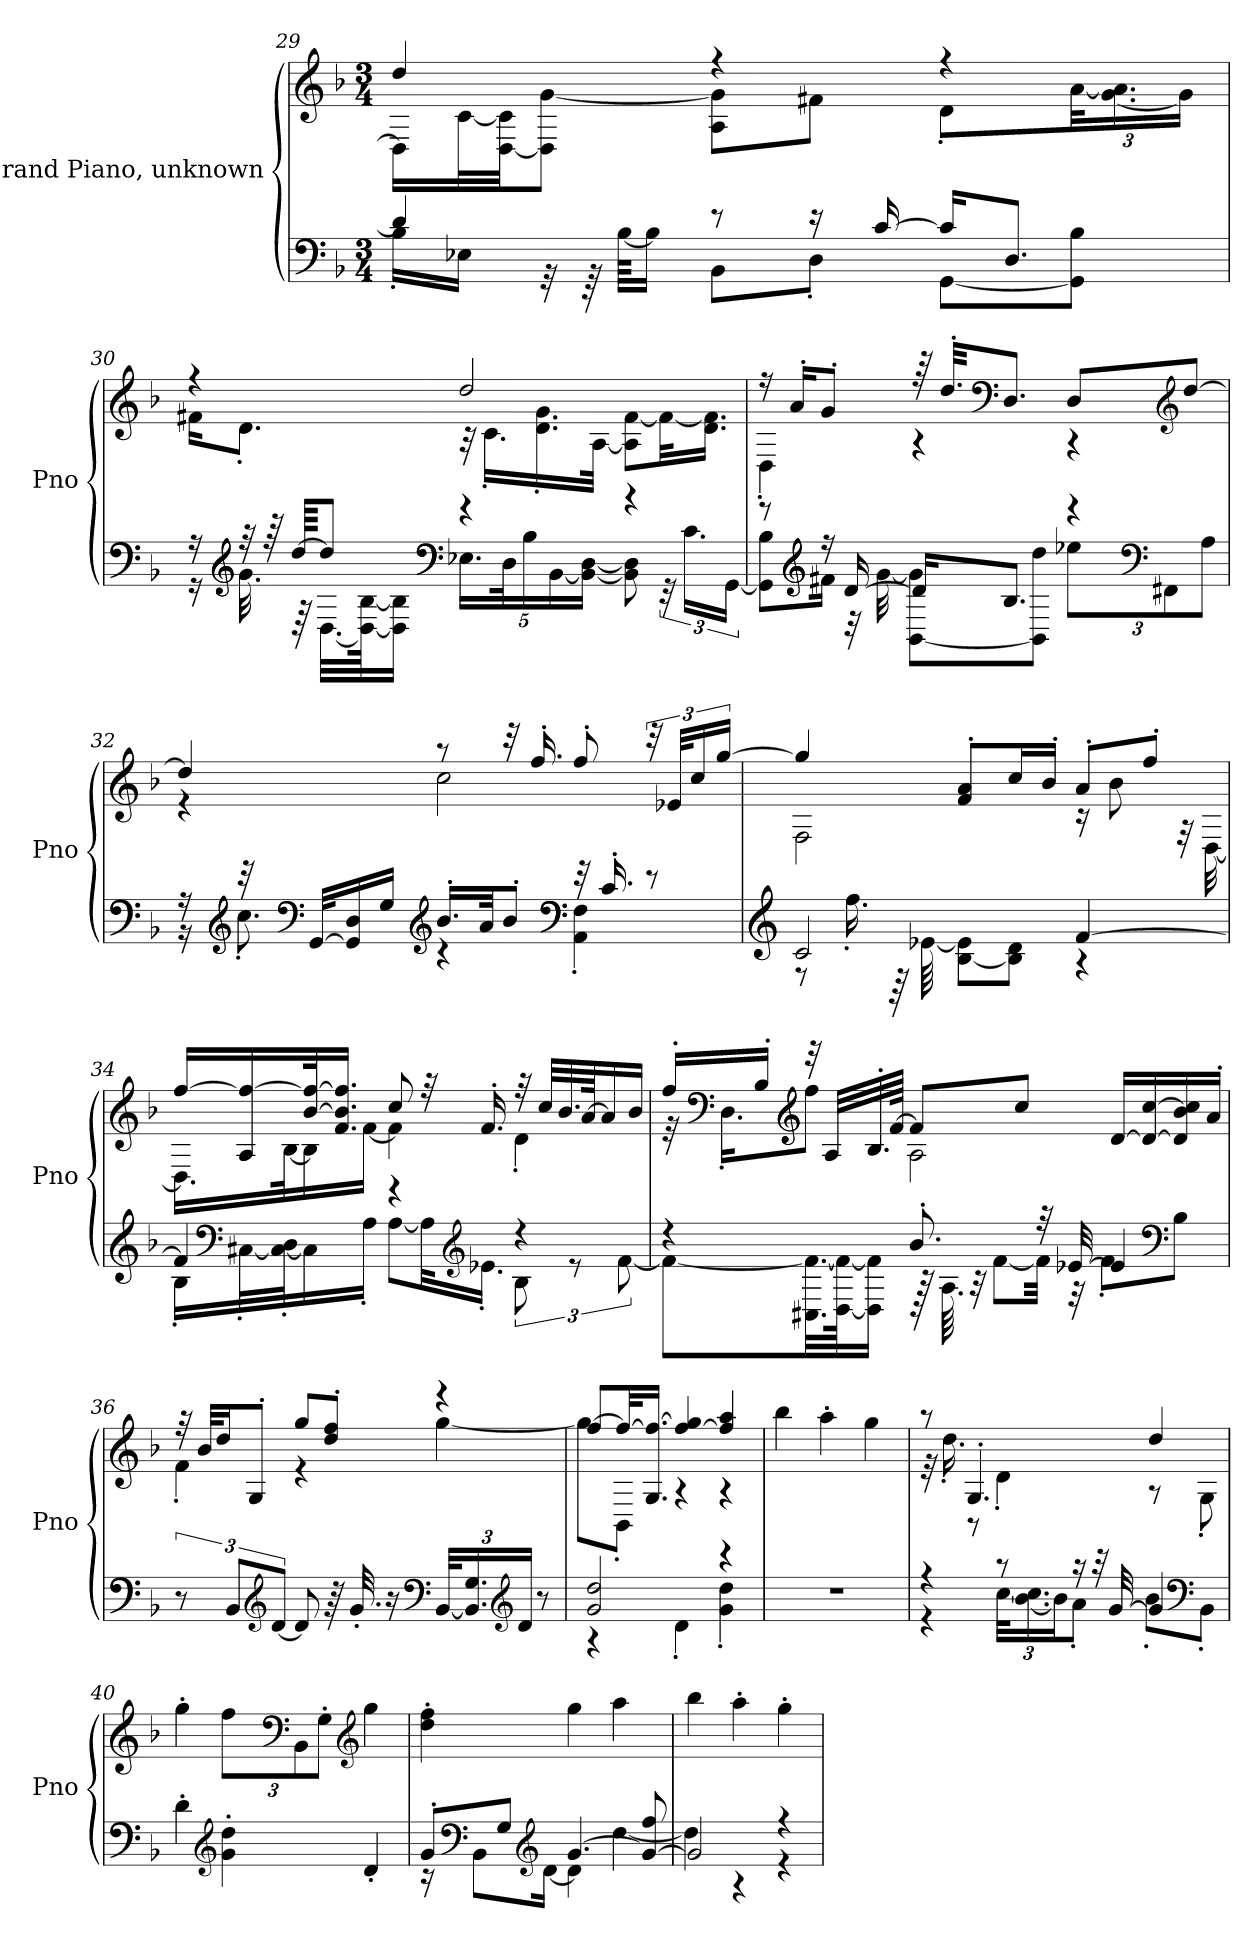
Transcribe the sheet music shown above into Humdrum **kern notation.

**kern	**kern
*part1	*part1
*staff2	*staff1
*I"Grand Piano, unknown	*
*I'Pno	*
*clefF4	*clefG2
*k[b-]	*k[b-]
*M3/4	*M3/4
=29	=29
*^	*^
4d/]	16B-'\LL	4dd/	16D\LL]
.	16E-X\JJ	.	[32c\L
.	.	.	[32D\ 32c\]JJ
.	32r	.	8D\] [8g\J
.	64r	.	.
.	[64B-\KKLL	.	.
.	16B-\JJ]	.	.
8r	8BB-\L	4r	8A\ 8g\]L
16r	8D'\J	.	8f#X\J
[16c/	.	.	.
16c/KL]	[8GG\L	4r	8d'\L
8.D/J	.	.	.
*	*	*	*Xbrackettup
.	8GG\] 8B-\J	.	[48a\KL
.	.	.	[24.g\ 24.a\]
.	.	.	24g\JJ]
!!LO:PB:g=z	!!
=30	=30	=30	=30
16r	16r	4r	16f#X\KL
*clefG2	*	*	*
32r	32.g\	.	8.d'\J
64r	.	.	.
[64dd/KKKL	64r	.	.
8dd/J]	[32.D\LLL	.	.
.	64D\_ [64B-\JK	.	.
.	16D\] 16B-\]JJ	.	.
*clefF4	*	*	*
*	*Xbrackettup	*	*
4r	20.E-X\LL	2dd/	32r
.	.	.	16.c'\LL
.	40D\K	.	.
.	20B-\	.	.
.	.	.	16.d\' 16.g\'
.	[20BB-\	.	.
.	20BB-\_ [20D\JJ	.	.
.	.	.	[32A\JJk
4r	8BB-\] 8D\]	.	8A\] [8f#\L
*	*brackettup	*	*
.	48r	.	32f#\KL_
.	24.c\LL	.	.
.	.	.	16.d\ 16.f#\]JJ
.	[24GG\JJ	.	.
=31	=31	=31	=31
8r	8GG\] 8B-\L	16r	4D'\
.	.	16a'/KL	.
*clefG2	*	*	*
16r	16f#X\Jk	8g'/J	.
[16d/	32r	.	.
.	[32g\	.	.
16d/KL]	[8BB-\ 8g\]L	64r	4r
.	.	32.dd'/KKL	.
*	*	*clefF4	*
8.B-/J	.	8.D/J	.
.	8BB-\] 8dd\J	.	.
*	*Xbrackettup	*	*
4r	12ee-X\L	8D/L	4r
*clefF4	*	*	*
.	12FF#X\	.	.
*	*	*clefG2	*
.	.	[8dd/J	.
.	12A\J	.	.
!!LO:LB:g=z	!!
=32	=32	=32	=32
16r	16r	4dd/]	4r
*clefG2	*	*	*
32r	8.cc'\	.	.
*clefF4	*	*	*
[32GG/KLL	.	.	.
16GG/] 16D/	.	.	.
16G/JJ	.	.	.
*clefG2	*	*	*
16.b-'/LL	4r	8r	2cc\
32a/JK	.	.	.
8b-'/J	.	32r	.
.	.	16.ff'/	.
*clefF4	*	*	*
32r	4AA\' 4F\'	8ff'/	.
16.c'/	.	.	.
*	*	*brackettup	*
8r	.	48r	.
.	.	48e-X/KLL	.
.	.	24cc/	.
.	.	[24gg/JJ	.
=33	=33	=33	=33
*clefG2	*	*	*
2c/	8r	4gg/]	2F\
.	16.ff'\	.	.
.	64r	.	.
.	[64e-X\	.	.
.	[8B-\ 8e-\]L	8f/' 8a/'L	.
.	8B-\] 8d\J	16cc/L	.
.	.	16b-'/JJ	.
[4f/	4r	8a'/L	16r
.	.	.	8b-\
.	.	8ff'/J	.
.	.	.	32r
.	.	.	[32D\
!!LO:LB:g=z	!!
=34	=34	=34	=34
4f/]	16B-'\LL	[16ff/LL	16.D\LL]
*clefF4	*	*	*
.	[32C#X'\L	16A/ 16ff/_	.
.	32C#\_' 32D\'J	.	[32B-\K
.	16C#\]	[32b-/ 32ff/_K	16B-\]
.	.	16.f/ 16.b-/] 16.ff/]JJ	.
.	16A'\JJ	.	[16f\JJ
4r	[8A\L	8cc/	4f\]
.	32A\KL]	32r	.
*clefG2	*	*	*
.	16.e-X'\JJ	16.f'/	.
*	*brackettup	*	*
4r	12B-\	32r	4d'\
.	.	32cc/LLL	.
.	.	32.b-/	.
.	12r	.	.
.	.	[64a/JK	.
.	.	16a/]	.
.	[12f\	.	.
.	.	16b-/JJ	.
!!LO:LB:g=z	!!
=35	=35	=35	=35
4r	8f\L_	16ff'/LL	32r
*	*	*clefF4	*
.	.	.	16.D'\KL
.	.	16B-'/JJ	.
*	*	*clefG2	*
.	32.C#X\ 32.f\_LL	32r	8ff\J
.	.	32A/LLL	.
.	[64D\ 64f\_JK	.	.
.	16D\] 16f\]JJ	32.B-'/	.
.	.	[64f/JJJk	.
8.b-'/	128r	8f/L]	2A\
.	64.A\	.	.
.	32r	.	.
.	[8f\L	.	.
.	.	8cc/J	.
32r	32f\Jkk]	.	.
[32e-X/	32r	.	.
4e-/]	8f'\L	[16d/LL	.
.	.	16d/_ [16cc/	.
*clefF4	*	*	*
.	8B-\J	16d/] 16b-/ 16cc/]	.
.	.	16a'/JJ	.
*v	*v	*	*
!!LO:LB:g=z	!!
=36	=36	=36
12r	32r	4f'\
.	32b-/KLL	.
.	16dd/J	.
12BB-/L	.	.
.	8G'/J	.
*clefG2	*	*
[12d/J	.	.
8d/]	8gg/L	4r
64r	8dd/' 8ff/'J	.
32.g'/	.	.
16r	.	.
*clefF4	*	*
*Xbrackettup	*	*
[48BB-/KLL	4r	[4gg\
24.BB-/] 24.G/	.	.
*clefG2	*	*
24d/JJ	.	.
8r	.	.
=37	=37	=37
*^	*	*
2g/ 2dd/	4r	[8ff/L	8gg\L]
.	.	32ff/KL_	8BB-'\J
.	.	16.G/ 16.ff/_JJ	.
.	4d'\	4ff/_ 4gg/	4r
4r	4g\' 4dd\'	4ff/] 4aa/	4r
*v	*v	*	*
*	*v	*v
=38	=38
2.r	4bb-\
.	4aa'\
.	4gg\
!!LO:PB:g=z
=39	=39
*^	*^
4r	4r	8r	32r
.	.	.	16.dd'\
.	.	4.G'/	8r
8r	[48cc\KLL	.	4d'\
.	[24.b-\ 24.cc\]	.	.
.	24b-\J]	.	.
16r	8a'\J	.	.
32r	.	.	.
[32g/	.	.	.
4g/]	8b-'\L	4dd/	8r
*clefF4	*	*	*
.	8BB-'\J	.	8G'\
*v	*v	*	*
*	*v	*v
=40	=40
4d'\	4gg'\
*clefG2	*
*	*Xbrackettup
4g\' 4dd\'	12ff\L
*	*clefF4
.	12BB-\
.	12G'\J
*	*clefG2
4d'/	4gg\
=41	=41
*^	*
8g'/L	16r	4dd\' 4ff\'
*clefF4	*	*
.	8BB-\L	.
8G/J	.	.
*clefG2	*	*
.	[16d\Jk	.
[4.g/	4d\]	4gg\
.	[4dd\	4aa\
8g/_ 8ff/	.	.
=42	=42	=42
2g/]	4dd\]	4bb-\
.	4r	4aa'\
4r	4r	4gg'\
*v	*v	*
=	=
*-	*-
